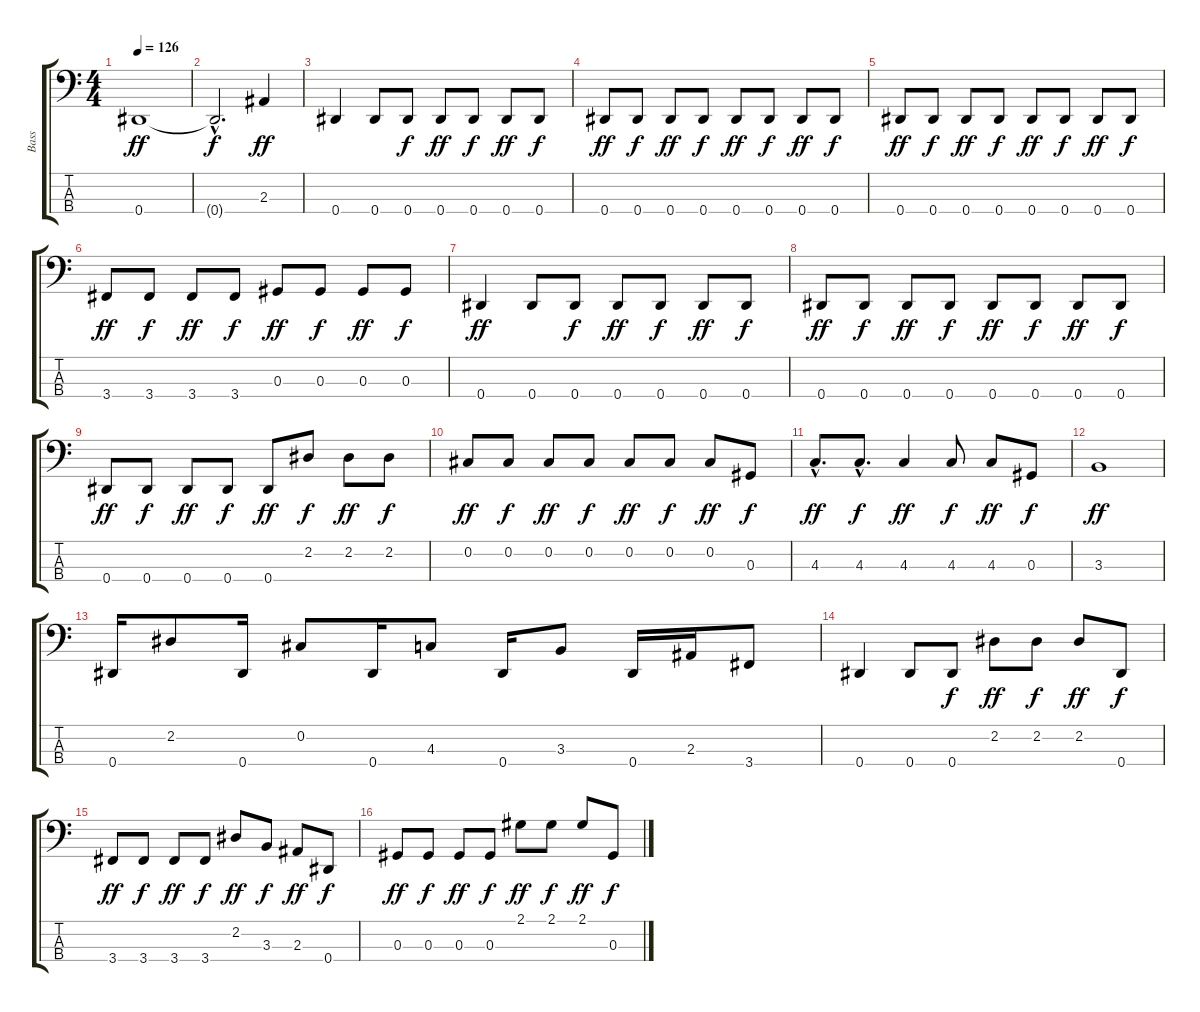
\track ("Bass                                " "Bass      ") {instrument electricbassfinger}
\staff {score tabs}
\tuning (Gb2 Db2 Ab1 Eb1) {hide}
\ts (4 4)
\tempo 126
\clef f4
\ks c
0.4.1{dy ff} |
0.4{hac t}.2{d dy f} 2.3.4{dy ff} |
0.4.4 0.4.8 0.4.8{dy f} 0.4.8{dy ff} 0.4.8{dy f} 0.4.8{dy ff} 0.4.8{dy f} |
0.4.8{dy ff} 0.4.8{dy f} 0.4.8{dy ff} 0.4.8{dy f} 0.4.8{dy ff} 0.4.8{dy f} 0.4.8{dy ff} 0.4.8{dy f} |
0.4.8{dy ff} 0.4.8{dy f} 0.4.8{dy ff} 0.4.8{dy f} 0.4.8{dy ff} 0.4.8{dy f} 0.4.8{dy ff} 0.4.8{dy f} |
3.4.8{dy ff} 3.4.8{dy f} 3.4.8{dy ff} 3.4.8{dy f} 0.3.8{dy ff} 0.3.8{dy f} 0.3.8{dy ff} 0.3.8{dy f} |
0.4.4{dy ff} 0.4.8 0.4.8{dy f} 0.4.8{dy ff} 0.4.8{dy f} 0.4.8{dy ff} 0.4.8{dy f} |
0.4.8{dy ff} 0.4.8{dy f} 0.4.8{dy ff} 0.4.8{dy f} 0.4.8{dy ff} 0.4.8{dy f} 0.4.8{dy ff} 0.4.8{dy f} |
0.4.8{dy ff} 0.4.8{dy f} 0.4.8{dy ff} 0.4.8{dy f} 0.4.8{dy ff} 2.2.8{dy f} 2.2.8{dy ff} 2.2.8{dy f} |
0.2.8{dy ff} 0.2.8{dy f} 0.2.8{dy ff} 0.2.8{dy f} 0.2.8{dy ff} 0.2.8{dy f} 0.2.8{dy ff} 0.3.8{dy f} |
4.3{hac}.8{d dy ff} 4.3{hac}.8{d dy f} 4.3.4{dy ff} 4.3.8{dy f} 4.3.8{dy ff} 0.3.8{dy f} |
3.3.1{dy ff} |
0.4.16 2.2.8 0.4.16 0.2.8 0.4.16 4.3.8 0.4.16 3.3.8 0.4.16 2.3.16 3.4.8 |
0.4.4 0.4.8 0.4.8{dy f} 2.2.8{dy ff} 2.2.8{dy f} 2.2.8{dy ff} 0.4.8{dy f} |
3.4.8{dy ff} 3.4.8{dy f} 3.4.8{dy ff} 3.4.8{dy f} 2.2.8{dy ff} 3.3.8{dy f} 2.3.8{dy ff} 0.4.8{dy f} |
0.3.8{dy ff} 0.3.8{dy f} 0.3.8{dy ff} 0.3.8{dy f} 2.1.8{dy ff} 2.1.8{dy f} 2.1.8{dy ff} 0.3.8{dy f}
